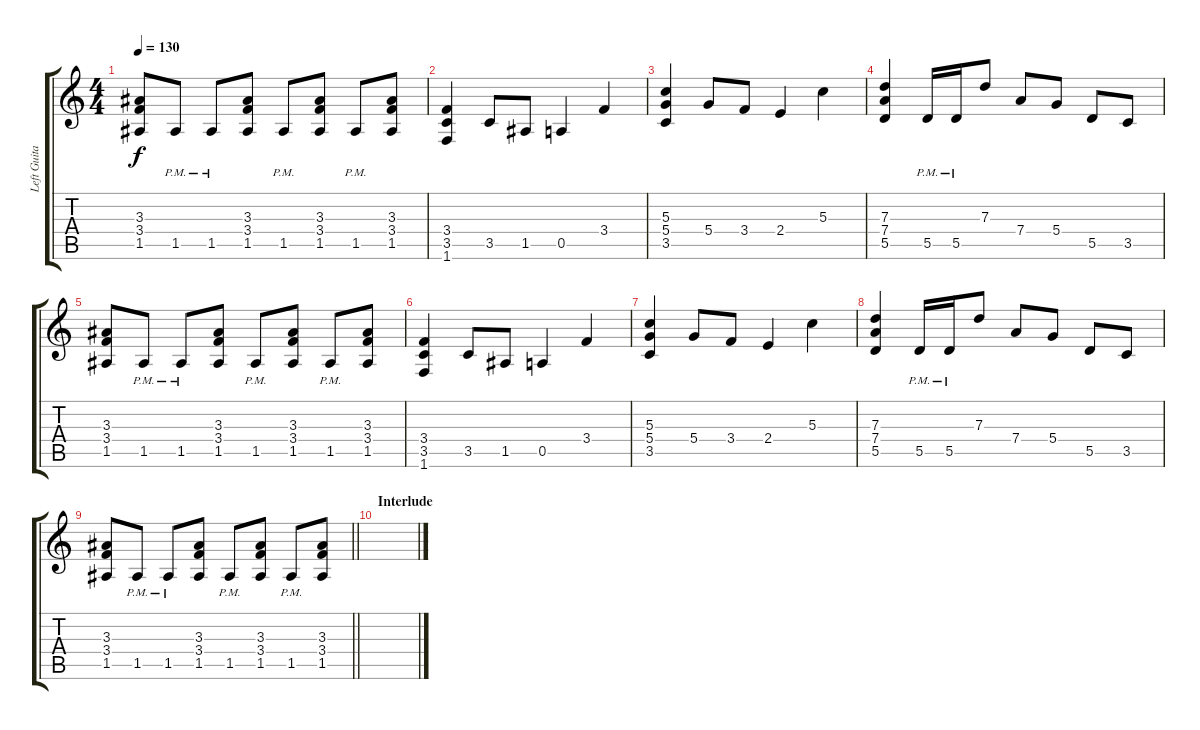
\track ("Left Guitar" "Left Guita") {instrument overdrivenguitar}
\staff {score tabs}
\tuning (E4 B3 G3 D3 A2 E2) {hide}
\ts (4 4)
\tempo 130
\clef g2
\ks c
(3.3 3.4 1.5).8{dy f} 1.5{pm}.8 1.5{pm}.8 (3.3 3.4 1.5).8 1.5{pm}.8 (3.3 3.4 1.5).8 1.5{pm}.8 (3.3 3.4 1.5).8 |
(3.4 3.5 1.6).4 3.5.8 1.5.8 0.5.4 3.4.4 |
(5.3 5.4 3.5).4 5.4.8 3.4.8 2.4.4 5.3.4 |
(7.3 7.4 5.5).4 5.5{pm}.16 5.5{pm}.16 7.3.8 7.4.8 5.4.8 5.5.8 3.5.8 |
(3.3 3.4 1.5).8 1.5{pm}.8 1.5{pm}.8 (3.3 3.4 1.5).8 1.5{pm}.8 (3.3 3.4 1.5).8 1.5{pm}.8 (3.3 3.4 1.5).8 |
(3.4 3.5 1.6).4 3.5.8 1.5.8 0.5.4 3.4.4 |
(5.3 5.4 3.5).4 5.4.8 3.4.8 2.4.4 5.3.4 |
(7.3 7.4 5.5).4 5.5{pm}.16 5.5{pm}.16 7.3.8 7.4.8 5.4.8 5.5.8 3.5.8 |
\barLineRight lightlight
(3.3 3.4 1.5).8 1.5{pm}.8 1.5{pm}.8 (3.3 3.4 1.5).8 1.5{pm}.8 (3.3 3.4 1.5).8 1.5{pm}.8 (3.3 3.4 1.5).8 |
\section ("" "Interlude")
